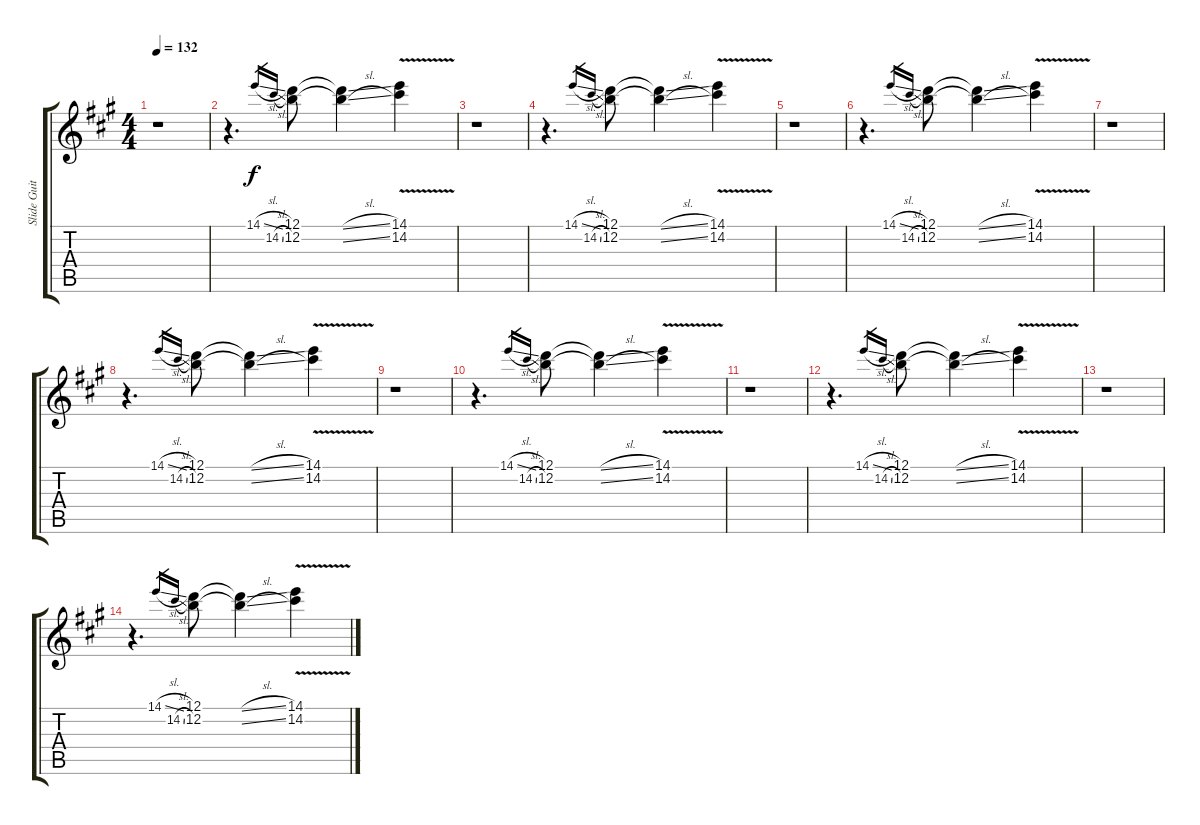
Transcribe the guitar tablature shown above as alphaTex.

\track ("Slide Guitar 2" "Slide Guit") {instrument distortionguitar}
\staff {score tabs}
\tuning (D4 B3 G3 D3 G2 D2) {hide}
\ts (4 4)
\tempo 132
\clef g2
\ks a
r.1{dy f} |
r.4{d} 14.1{sl}.16{gr} 14.2{sl}.16{gr} (12.1 12.2).8 (12.1{sl t} 12.2{sl t}).4 (14.1{v} 14.2{v}).4 |
r.1 |
r.4{d} 14.1{sl}.16{gr} 14.2{sl}.16{gr} (12.1 12.2).8 (12.1{sl t} 12.2{sl t}).4 (14.1{v} 14.2{v}).4 |
r.1 |
r.4{d} 14.1{sl}.16{gr} 14.2{sl}.16{gr} (12.1 12.2).8 (12.1{sl t} 12.2{sl t}).4 (14.1{v} 14.2{v}).4 |
r.1 |
r.4{d} 14.1{sl}.16{gr} 14.2{sl}.16{gr} (12.1 12.2).8 (12.1{sl t} 12.2{sl t}).4 (14.1{v} 14.2{v}).4 |
r.1 |
r.4{d} 14.1{sl}.16{gr} 14.2{sl}.16{gr} (12.1 12.2).8 (12.1{sl t} 12.2{sl t}).4 (14.1{v} 14.2{v}).4 |
r.1 |
r.4{d} 14.1{sl}.16{gr} 14.2{sl}.16{gr} (12.1 12.2).8 (12.1{sl t} 12.2{sl t}).4 (14.1{v} 14.2{v}).4 |
r.1 |
r.4{d} 14.1{sl}.16{gr} 14.2{sl}.16{gr} (12.1 12.2).8 (12.1{sl t} 12.2{sl t}).4 (14.1{v} 14.2{v}).4
